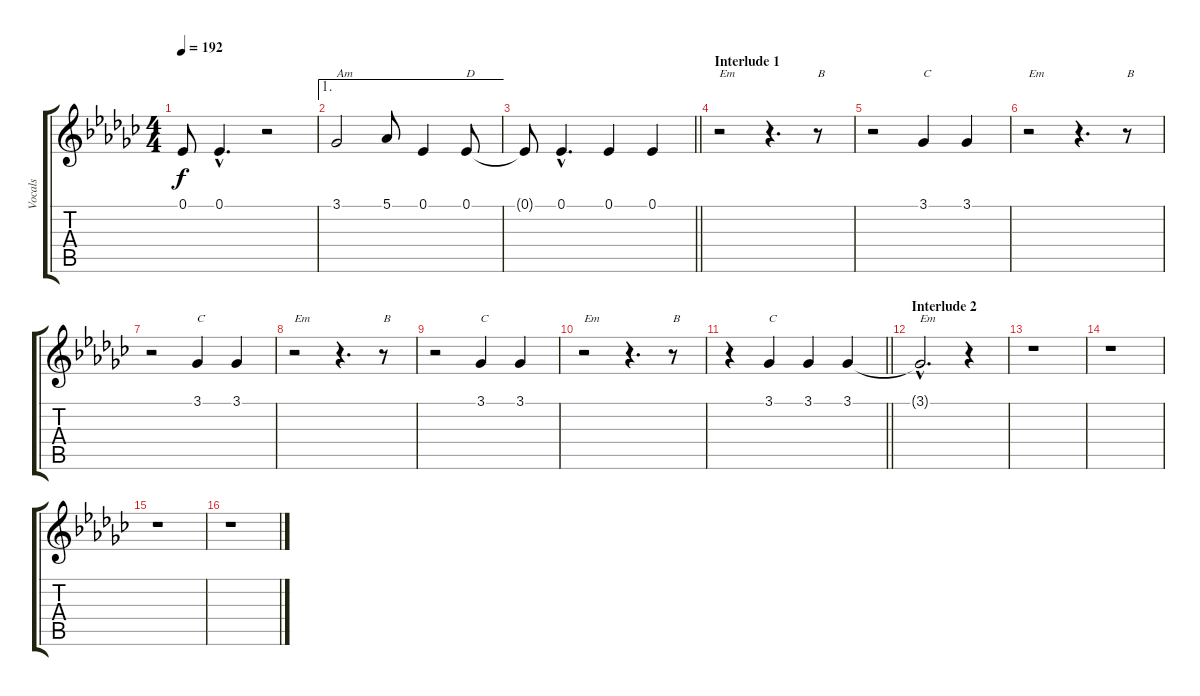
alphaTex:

\track ("Vocals" "Vocals") {instrument sopranosax}
\staff {score tabs}
\tuning (Eb4 Bb3 Gb3 Db3 Ab2 Eb2) {hide}
\ts (4 4)
\tempo 192
\clef g2
\ks ebminor
0.1{t}.8{dy f} 0.1{hac}.4{d} r.2 |
\ae 1
3.1.2{txt "Am"} 5.1.8 0.1.4 0.1.8{txt "D"} |
\barLineRight lightlight
0.1{t}.8 0.1{hac}.4{d} 0.1.4 0.1.4 |
\section ("" "Interlude 1")
r.2{txt "Em"} r.4{d} r.8{txt "B"} |
r.2 3.1.4{txt "C"} 3.1.4 |
r.2{txt "Em"} r.4{d} r.8{txt "B"} |
r.2 3.1.4{txt "C"} 3.1.4 |
r.2{txt "Em"} r.4{d} r.8{txt "B"} |
r.2 3.1.4{txt "C"} 3.1.4 |
r.2{txt "Em"} r.4{d} r.8{txt "B"} |
\barLineRight lightlight
r.4 3.1.4{txt "C"} 3.1.4 3.1.4 |
\section ("" "Interlude 2")
3.1{hac t}.2{d txt "Em"} r.4 |
r.1 |
r.1 |
r.1 |
r.1
